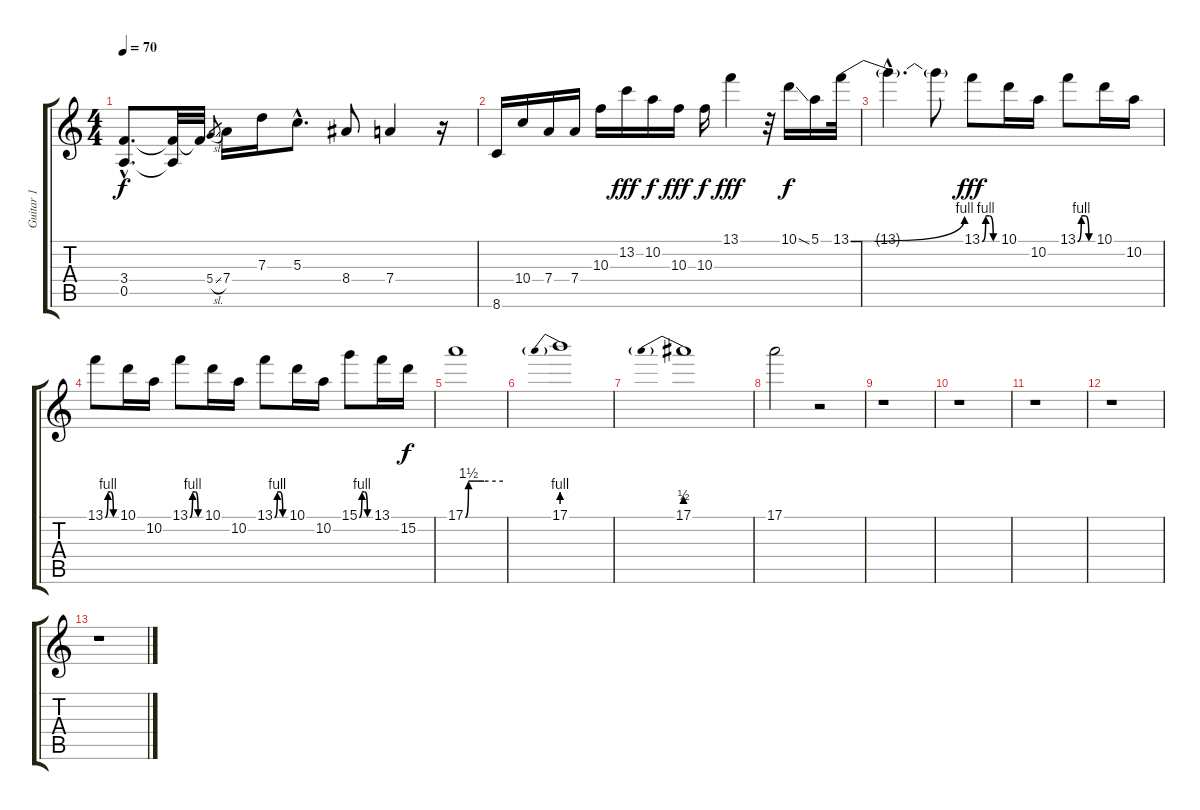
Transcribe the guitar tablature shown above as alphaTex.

\track ("Guitar 1" "Guitar 1") {instrument acousticguitarsteel}
\staff {score tabs}
\tuning (E4 B3 G3 D3 A2 E2) {hide}
\ts (4 4)
\tempo 70
\clef g2
\ks c
(3.4{hac t} 0.5{hac}).8{d dy f} (3.4{t} 0.5{t}).32 3.4{t}.32 5.4{sl}.8{gr} 7.4.16 7.3.16 5.3{hac}.8{d} 8.4.8 7.4.4 r.16 |
8.6.16 10.4.16 7.4.16 7.4.16 10.3.16 13.2.16{dy fff} 10.2.16{dy f} 10.3.16{dy fff} 10.3.16{dy f} 13.1.4{dy fff} r.32 10.1{ss}.16{dy f} 5.1.16 13.1{be (bend 0 0 60 4)}.32 |
13.1{hac t}.4{d} 13.1{t}.8 13.1{be (custom 0 0 15 4 30 4 45 0 60 0)}.8{dy fff} 10.1.16 10.2.16 13.1{be (custom 0 0 15 4 30 4 45 0 60 0)}.8 10.1.16 10.2.16 |
13.1{be (custom 0 0 15 4 30 4 45 0 60 0)}.8 10.1.16 10.2.16 13.1{be (custom 0 0 15 4 30 4 45 0 60 0)}.8 10.1.16 10.2.16 13.1{be (custom 0 0 15 4 30 4 45 0 60 0)}.8 10.1.16 10.2.16 15.1{be (custom 0 0 15 4 30 4 45 0 60 0)}.8 13.1.16 15.2.16{dy f} |
17.1{be (custom 0 0 5 6 15 6 20 6 30 6 60 6)}.1 |
17.1{be (prebend 0 4 60 4)}.1 |
17.1{be (prebend 0 2 60 2)}.1 |
17.1.2 r.2 |
r.1 |
r.1 |
r.1 |
r.1 |
r.1
